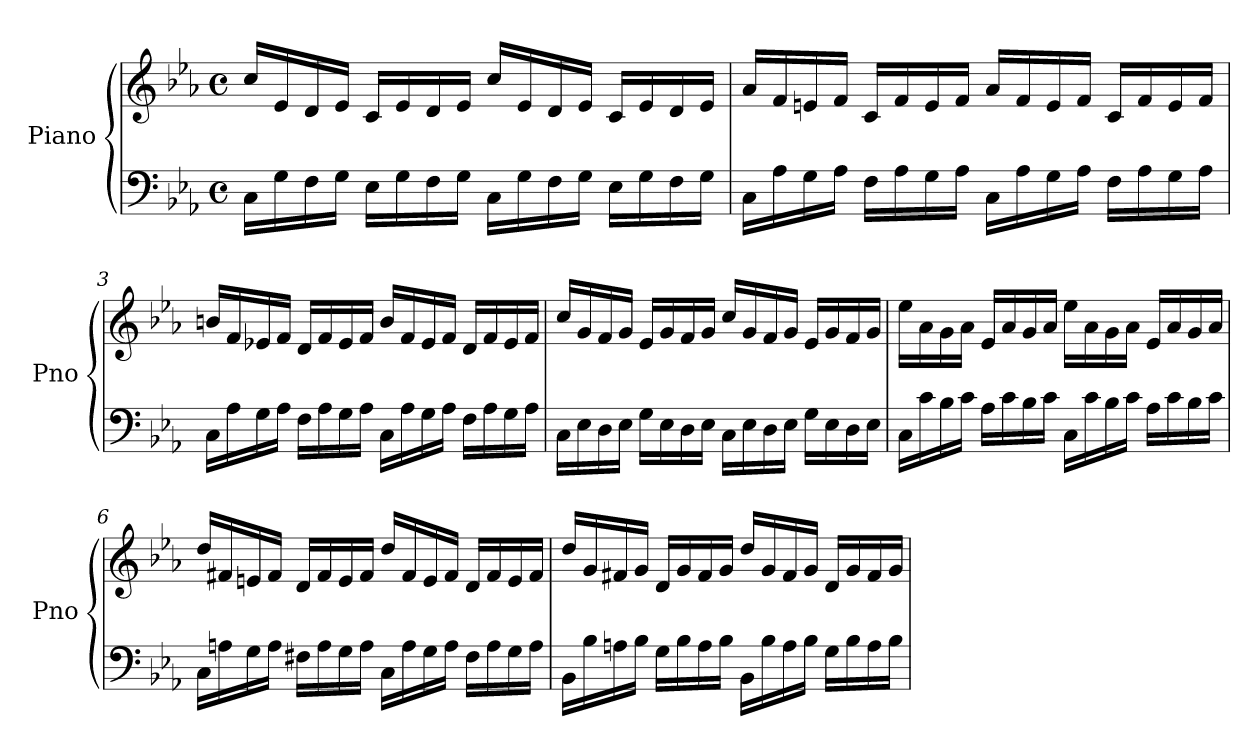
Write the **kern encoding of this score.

**kern	**kern
*part1	*part1
*staff2	*staff1
*I"Piano	*
*I'Pno	*
*clefF4	*clefG2
*k[b-e-a-]	*k[b-e-a-]
*M4/4	*M4/4
*met(c)	*met(c)
=1	=1
16C\LL	16cc/LL
16G\	16e-/
16F\	16d/
16G\JJ	16e-/JJ
16E-\LL	16c/LL
16G\	16e-/
16F\	16d/
16G\JJ	16e-/JJ
16C\LL	16cc/LL
16G\	16e-/
16F\	16d/
16G\JJ	16e-/JJ
16E-\LL	16c/LL
16G\	16e-/
16F\	16d/
16G\JJ	16e-/JJ
=2	=2
16C\LL	16a-/LL
16A-\	16f/
16G\	16en/
16A-\JJ	16f/JJ
16F\LL	16c/LL
16A-\	16f/
16G\	16e/
16A-\JJ	16f/JJ
16C\LL	16a-/LL
16A-\	16f/
16G\	16e/
16A-\JJ	16f/JJ
16F\LL	16c/LL
16A-\	16f/
16G\	16e/
16A-\JJ	16f/JJ
!!LO:LB:g=z
=3	=3
16C\LL	16bn/LL
16A-\	16f/
16G\	16e-X/
16A-\JJ	16f/JJ
16F\LL	16d/LL
16A-\	16f/
16G\	16e-/
16A-\JJ	16f/JJ
16C\LL	16b/LL
16A-\	16f/
16G\	16e-/
16A-\JJ	16f/JJ
16F\LL	16d/LL
16A-\	16f/
16G\	16e-/
16A-\JJ	16f/JJ
!!LO:LB:g=z
=4	=4
16C\LL	16cc/LL
16E-\	16g/
16D\	16f/
16E-\JJ	16g/JJ
16G\LL	16e-/LL
16E-\	16g/
16D\	16f/
16E-\JJ	16g/JJ
16C\LL	16cc/LL
16E-\	16g/
16D\	16f/
16E-\JJ	16g/JJ
16G\LL	16e-/LL
16E-\	16g/
16D\	16f/
16E-\JJ	16g/JJ
=5	=5
16C\LL	16ee-\LL
16c\	16a-\
16B-\	16g\
16c\JJ	16a-\JJ
16A-\LL	16e-/LL
16c\	16a-/
16B-\	16g/
16c\JJ	16a-/JJ
16C\LL	16ee-\LL
16c\	16a-\
16B-\	16g\
16c\JJ	16a-\JJ
16A-\LL	16e-/LL
16c\	16a-/
16B-\	16g/
16c\JJ	16a-/JJ
!!LO:LB:g=z
=6	=6
16C\LL	16dd/LL
16An\	16f#X/
16G\	16en/
16A\JJ	16f#/JJ
16F#X\LL	16d/LL
16A\	16f#/
16G\	16e/
16A\JJ	16f#/JJ
16C\LL	16dd/LL
16A\	16f#/
16G\	16e/
16A\JJ	16f#/JJ
16F#\LL	16d/LL
16A\	16f#/
16G\	16e/
16A\JJ	16f#/JJ
!!LO:LB:g=z
=7	=7
16BB-\LL	16dd/LL
16B-\	16g/
16An\	16f#X/
16B-\JJ	16g/JJ
16G\LL	16d/LL
16B-\	16g/
16A\	16f#/
16B-\JJ	16g/JJ
16BB-\LL	16dd/LL
16B-\	16g/
16A\	16f#/
16B-\JJ	16g/JJ
16G\LL	16d/LL
16B-\	16g/
16A\	16f#/
16B-\JJ	16g/JJ
=	=
*-	*-
